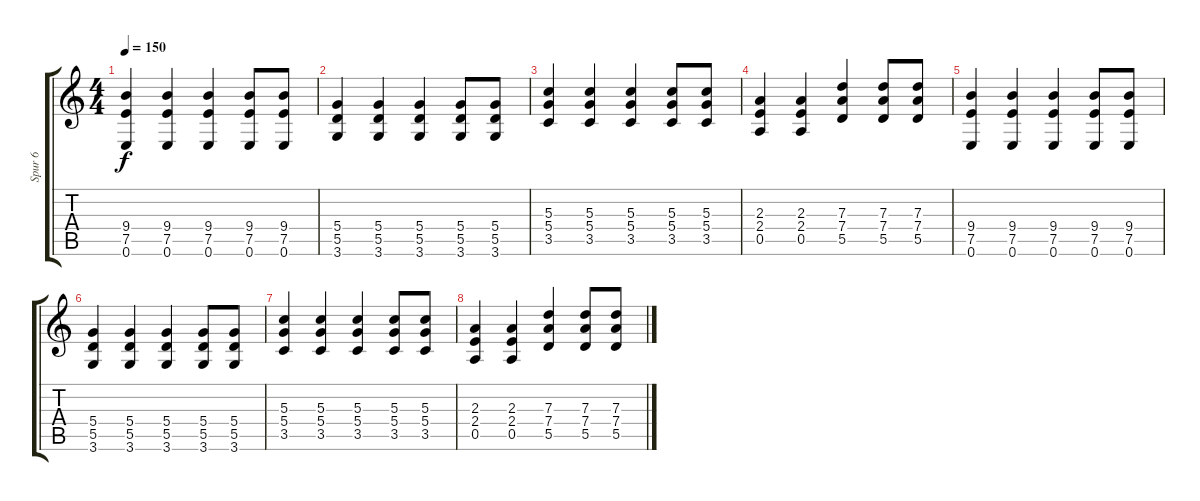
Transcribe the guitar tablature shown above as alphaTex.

\track ("Spur 6" "Spur 6") {instrument overdrivenguitar}
\staff {score tabs}
\tuning (E4 B3 G3 D3 A2 E2) {hide}
\ts (4 4)
\tempo 150
\clef g2
\ks c
(9.4 7.5 0.6).4{dy f} (9.4 7.5 0.6).4 (9.4 7.5 0.6).4 (9.4 7.5 0.6).8 (9.4 7.5 0.6).8 |
(5.4 5.5 3.6).4 (5.4 5.5 3.6).4 (5.4 5.5 3.6).4 (5.4 5.5 3.6).8 (5.4 5.5 3.6).8 |
(5.3 5.4 3.5).4 (5.3 5.4 3.5).4 (5.3 5.4 3.5).4 (5.3 5.4 3.5).8 (5.3 5.4 3.5).8 |
(2.3 2.4 0.5).4 (2.3 2.4 0.5).4 (7.3 7.4 5.5).4 (7.3 7.4 5.5).8 (7.3 7.4 5.5).8 |
(9.4 7.5 0.6).4 (9.4 7.5 0.6).4 (9.4 7.5 0.6).4 (9.4 7.5 0.6).8 (9.4 7.5 0.6).8 |
(5.4 5.5 3.6).4 (5.4 5.5 3.6).4 (5.4 5.5 3.6).4 (5.4 5.5 3.6).8 (5.4 5.5 3.6).8 |
(5.3 5.4 3.5).4 (5.3 5.4 3.5).4 (5.3 5.4 3.5).4 (5.3 5.4 3.5).8 (5.3 5.4 3.5).8 |
(2.3 2.4 0.5).4 (2.3 2.4 0.5).4 (7.3 7.4 5.5).4 (7.3 7.4 5.5).8 (7.3 7.4 5.5).8
